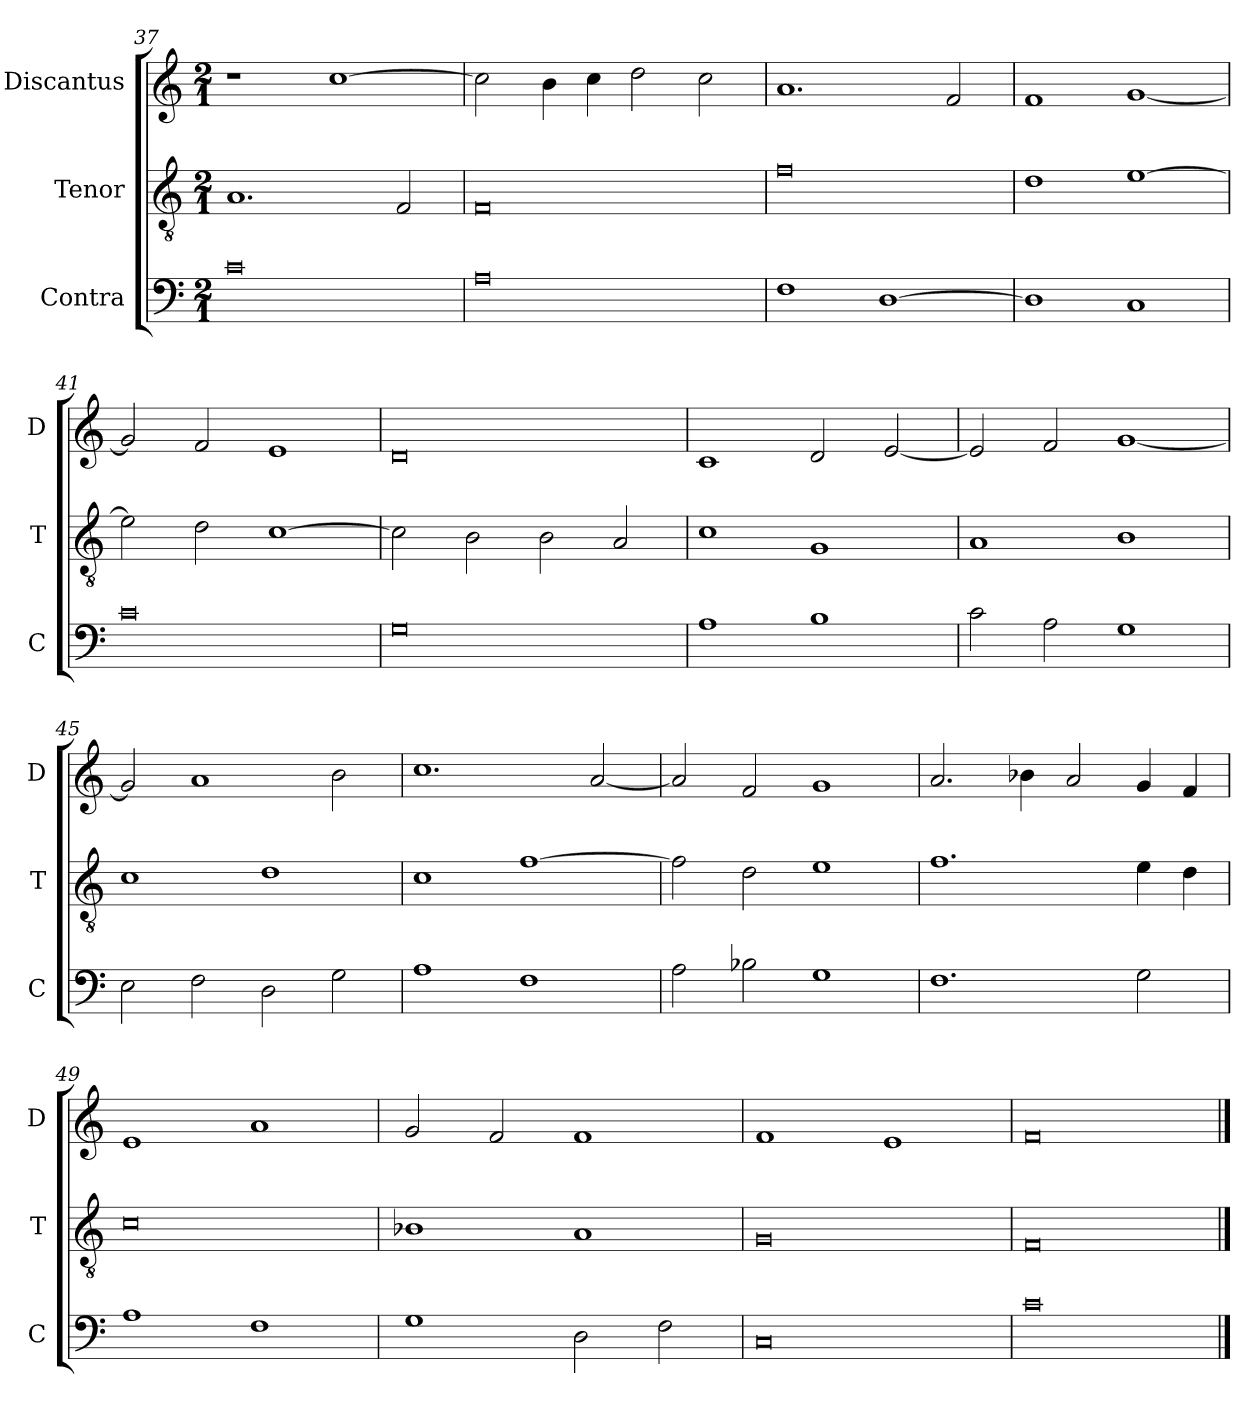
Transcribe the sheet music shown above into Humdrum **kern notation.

**kern	**kern	**kern
*part3	*part2	*part1
*staff3	*staff2	*staff1
*I"Contra	*I"Tenor	*I"Discantus
*I'C	*I'T	*I'D
*clefF4	*clefGv2	*clefG2
*k[]	*k[]	*k[]
*M2/1	*M2/1	*M2/1
=37	=37	=37
0c	1.A	1r
.	.	[1cc
.	2F	.
=38	=38	=38
0A	0F	2cc]
.	.	4b
.	.	4cc
.	.	2dd
.	.	2cc
=39	=39	=39
1F	0f	1.a
[1D	.	.
.	.	2f
=40	=40	=40
1D]	1d	1f
1C	[1e	[1g
=41	=41	=41
0c	2e]	2g]
.	2d	2f
.	[1c	1e
=42	=42	=42
0G	2c]	0d
.	2B	.
.	2B	.
.	2A	.
=43	=43	=43
1A	1c	1c
1B	1G	2d
.	.	[2e
=44	=44	=44
2c	1A	2e]
2A	.	2f
1G	1B	[1g
=45	=45	=45
2E	1c	2g]
2F	.	1a
2D	1d	.
2G	.	2b
=46	=46	=46
1A	1c	1.cc
1F	[1f	.
.	.	[2a
=47	=47	=47
2A	2f]	2a]
2B-X	2d	2f
1G	1e	1g
=48	=48	=48
1.F	1.f	2.a
.	.	4b-X
.	.	2a
2G	4e	4g
.	4d	4f
=49	=49	=49
1A	0c	1e
1F	.	1a
=50	=50	=50
1G	1B-X	2g
.	.	2f
2D	1A	1f
2F	.	.
=51	=51	=51
0C	0G	1f
.	.	1e
=52	=52	=52
0c	0F	0f
==	==	==
*-	*-	*-
